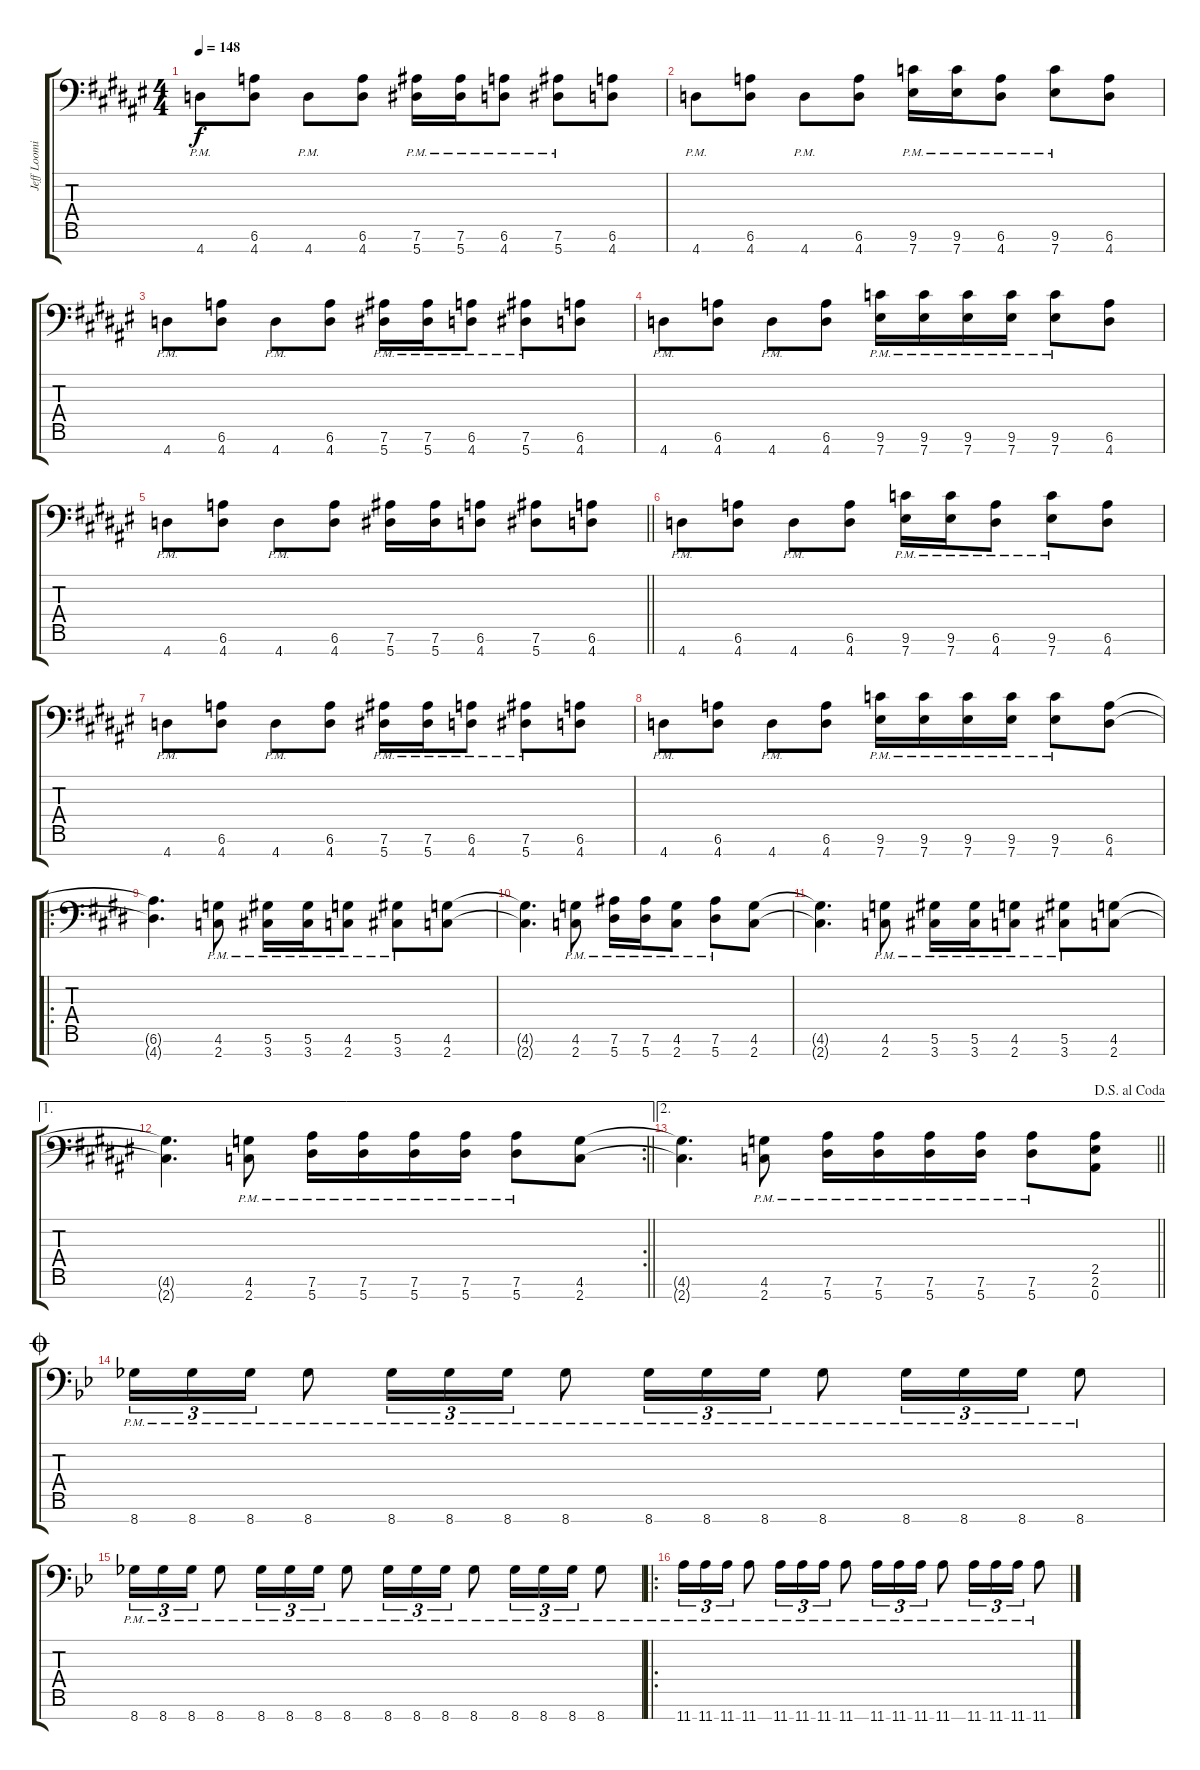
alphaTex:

\track ("Jeff Loomis" "Jeff Loomi") {instrument distortionguitar}
\staff {score tabs}
\tuning (Eb4 Bb3 Gb3 Db3 Ab2 Eb2 Bb1) {hide}
\ts (4 4)
\tempo 148
\clef f4
\ks f#
4.7{pm}.8{dy f volume 16} (6.6 4.7).8 4.7{pm}.8 (6.6 4.7).8 (7.6{pm} 5.7{pm}).16 (7.6{pm} 5.7{pm}).16 (6.6{pm} 4.7{pm}).8 (7.6{pm} 5.7{pm}).8 (6.6 4.7).8 |
4.7{pm}.8 (6.6 4.7).8 4.7{pm}.8 (6.6 4.7).8 (9.6{pm} 7.7{pm}).16 (9.6{pm} 7.7{pm}).16 (6.6{pm} 4.7{pm}).8 (9.6{pm} 7.7{pm}).8 (6.6 4.7).8 |
4.7{pm}.8 (6.6 4.7).8 4.7{pm}.8 (6.6 4.7).8 (7.6{pm} 5.7{pm}).16 (7.6{pm} 5.7{pm}).16 (6.6{pm} 4.7{pm}).8 (7.6{pm} 5.7{pm}).8 (6.6 4.7).8 |
4.7{pm}.8 (6.6 4.7).8 4.7{pm}.8 (6.6 4.7).8 (9.6{pm} 7.7{pm}).16 (9.6{pm} 7.7{pm}).16 (9.6{pm} 7.7{pm}).16 (9.6{pm} 7.7{pm}).16 (9.6{pm} 7.7{pm}).8 (6.6 4.7).8 |
\barLineRight lightlight
4.7{pm}.8 (6.6 4.7).8 4.7{pm}.8 (6.6 4.7).8 (7.6 5.7).16 (7.6 5.7).16 (6.6 4.7).8 (7.6 5.7).8 (6.6 4.7).8 |
4.7{pm}.8 (6.6 4.7).8 4.7{pm}.8 (6.6 4.7).8 (9.6{pm} 7.7{pm}).16 (9.6{pm} 7.7{pm}).16 (6.6{pm} 4.7{pm}).8 (9.6{pm} 7.7{pm}).8 (6.6 4.7).8 |
4.7{pm}.8 (6.6 4.7).8 4.7{pm}.8 (6.6 4.7).8 (7.6{pm} 5.7{pm}).16 (7.6{pm} 5.7{pm}).16 (6.6{pm} 4.7{pm}).8 (7.6{pm} 5.7{pm}).8 (6.6 4.7).8 |
4.7{pm}.8 (6.6 4.7).8 4.7{pm}.8 (6.6 4.7).8 (9.6{pm} 7.7{pm}).16 (9.6{pm} 7.7{pm}).16 (9.6{pm} 7.7{pm}).16 (9.6{pm} 7.7{pm}).16 (9.6{pm} 7.7{pm}).8 (6.6 4.7).8 |
\ro
\ks e
(6.6{t} 4.7{t}).4{d} (4.6{pm} 2.7{pm}).8 (5.6{pm} 3.7{pm}).16 (5.6{pm} 3.7{pm}).16 (4.6{pm} 2.7{pm}).8 (5.6{pm} 3.7{pm}).8 (4.6 2.7).8 |
(4.6{t} 2.7{t}).4{d} (4.6{pm} 2.7{pm}).8 (7.6{pm} 5.7{pm}).16 (7.6{pm} 5.7{pm}).16 (4.6{pm} 2.7{pm}).8 (7.6{pm} 5.7{pm}).8 (4.6 2.7).8 |
(4.6{t} 2.7{t}).4{d} (4.6{pm} 2.7{pm}).8 (5.6{pm} 3.7{pm}).16 (5.6{pm} 3.7{pm}).16 (4.6{pm} 2.7{pm}).8 (5.6{pm} 3.7{pm}).8 (4.6 2.7).8 |
\ae 1
\rc 2
\barLineRight lightlight
\ks f#
(4.6{t} 2.7{t}).4{d} (4.6{pm} 2.7{pm}).8 (7.6{pm} 5.7{pm}).16 (7.6{pm} 5.7{pm}).16 (7.6{pm} 5.7{pm}).16 (7.6{pm} 5.7{pm}).16 (7.6{pm} 5.7{pm}).8 (4.6 2.7).8 |
\ae 2
\jump dalsegnoalcoda
\barLineRight lightlight
(4.6{t} 2.7{t}).4{d} (4.6{pm} 2.7{pm}).8 (7.6{pm} 5.7{pm}).16 (7.6{pm} 5.7{pm}).16 (7.6{pm} 5.7{pm}).16 (7.6{pm} 5.7{pm}).16 (7.6{pm} 5.7{pm}).8 (2.5 2.6 0.7).8 |
\jump coda
\ks bb
8.7{pm}.16{tu (3 2)} 8.7{pm}.16{tu (3 2)} 8.7{pm}.16{tu (3 2)} 8.7{pm}.8 8.7{pm}.16{tu (3 2)} 8.7{pm}.16{tu (3 2)} 8.7{pm}.16{tu (3 2)} 8.7{pm}.8 8.7{pm}.16{tu (3 2)} 8.7{pm}.16{tu (3 2)} 8.7{pm}.16{tu (3 2)} 8.7{pm}.8 8.7{pm}.16{tu (3 2)} 8.7{pm}.16{tu (3 2)} 8.7{pm}.16{tu (3 2)} 8.7{pm}.8 |
8.7{pm}.16{tu (3 2)} 8.7{pm}.16{tu (3 2)} 8.7{pm}.16{tu (3 2)} 8.7{pm}.8 8.7{pm}.16{tu (3 2)} 8.7{pm}.16{tu (3 2)} 8.7{pm}.16{tu (3 2)} 8.7{pm}.8 8.7{pm}.16{tu (3 2)} 8.7{pm}.16{tu (3 2)} 8.7{pm}.16{tu (3 2)} 8.7{pm}.8 8.7{pm}.16{tu (3 2)} 8.7{pm}.16{tu (3 2)} 8.7{pm}.16{tu (3 2)} 8.7{pm}.8 |
\ro
11.7{pm}.16{tu (3 2)} 11.7{pm}.16{tu (3 2)} 11.7{pm}.16{tu (3 2)} 11.7{pm}.8 11.7{pm}.16{tu (3 2)} 11.7{pm}.16{tu (3 2)} 11.7{pm}.16{tu (3 2)} 11.7{pm}.8 11.7{pm}.16{tu (3 2)} 11.7{pm}.16{tu (3 2)} 11.7{pm}.16{tu (3 2)} 11.7{pm}.8 11.7{pm}.16{tu (3 2)} 11.7{pm}.16{tu (3 2)} 11.7{pm}.16{tu (3 2)} 11.7{pm}.8
